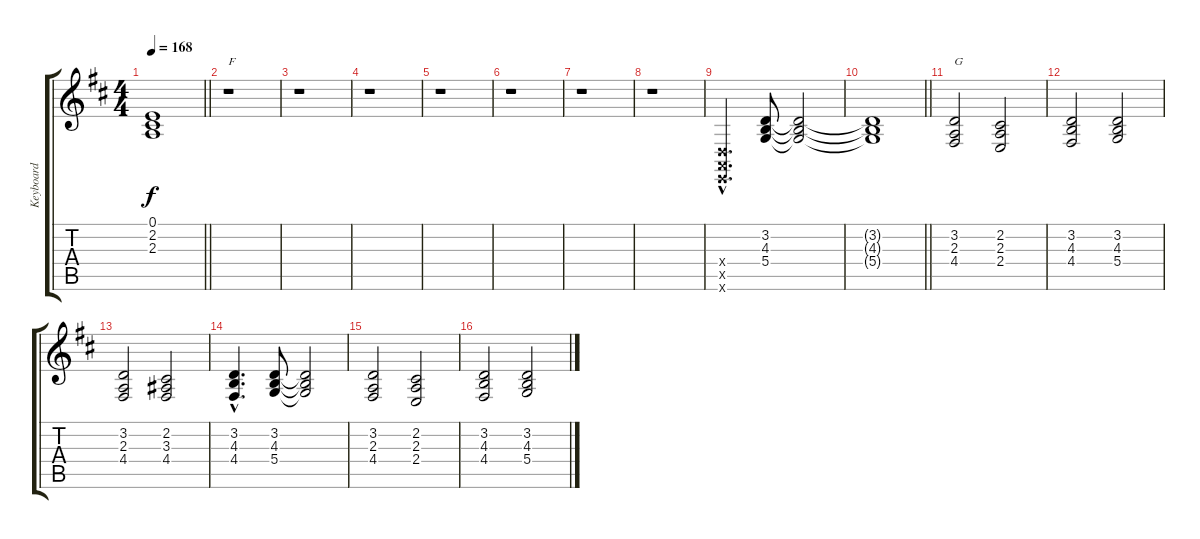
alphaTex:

\track ("Keyboard" "Keyboard") {instrument drawbarorgan}
\staff {score tabs}
\tuning (E4 B3 G3 D3 A2 E2) {hide}
\ts (4 4)
\tempo 168
\clef g2
\barLineRight lightlight
\ks d
(0.1{t} 2.2{t} 2.3{t}).1{dy f} |
r.1{txt "F"} |
r.1 |
r.1 |
r.1 |
r.1 |
r.1 |
r.1 |
(0.4{hac x} 0.5{hac x} 0.6{hac x}).4{d} (3.2 4.3 5.4).8 (3.2{t} 4.3{t} 5.4{t}).2 |
\barLineRight lightlight
(3.2{t} 4.3{t} 5.4{t}).1 |
(3.2 2.3 4.4).2{txt "G"} (2.2 2.3 2.4).2 |
(3.2 4.3 4.4).2 (3.2 4.3 5.4).2 |
(3.2 2.3 4.4).2 (2.2 3.3 4.4).2 |
(3.2{hac} 4.3{hac} 4.4{hac}).4{d} (3.2 4.3 5.4).8 (3.2{t} 4.3{t} 5.4{t}).2 |
(3.2 2.3 4.4).2 (2.2 2.3 2.4).2 |
(3.2 4.3 4.4).2 (3.2 4.3 5.4).2
